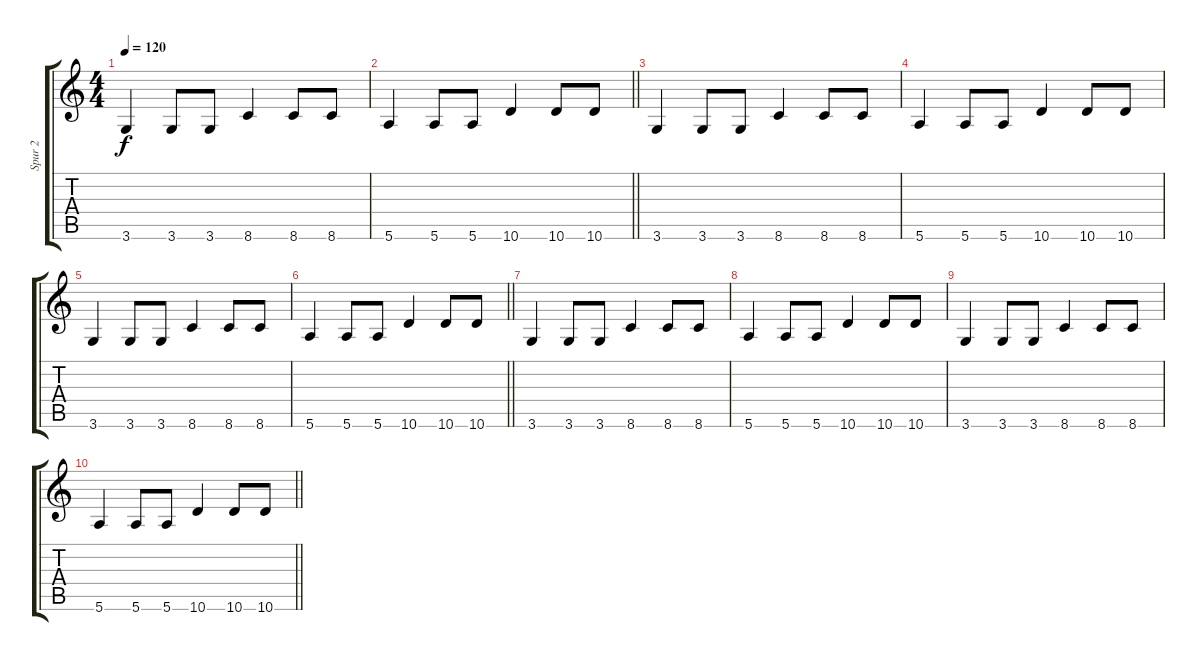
\track ("Spur 2" "Spur 2") {instrument electricbasspick}
\staff {score tabs}
\tuning (E4 B3 G3 D3 A2 E2) {hide}
\ts (4 4)
\tempo 120
\clef g2
\ks c
3.6.4{dy f} 3.6.8 3.6.8 8.6.4 8.6.8 8.6.8 |
\barLineRight lightlight
5.6.4 5.6.8 5.6.8 10.6.4 10.6.8 10.6.8 |
3.6.4 3.6.8 3.6.8 8.6.4 8.6.8 8.6.8 |
5.6.4 5.6.8 5.6.8 10.6.4 10.6.8 10.6.8 |
3.6.4 3.6.8 3.6.8 8.6.4 8.6.8 8.6.8 |
\barLineRight lightlight
5.6.4 5.6.8 5.6.8 10.6.4 10.6.8 10.6.8 |
3.6.4 3.6.8 3.6.8 8.6.4 8.6.8 8.6.8 |
5.6.4 5.6.8 5.6.8 10.6.4 10.6.8 10.6.8 |
3.6.4 3.6.8 3.6.8 8.6.4 8.6.8 8.6.8 |
\barLineRight lightlight
5.6.4 5.6.8 5.6.8 10.6.4 10.6.8 10.6.8
